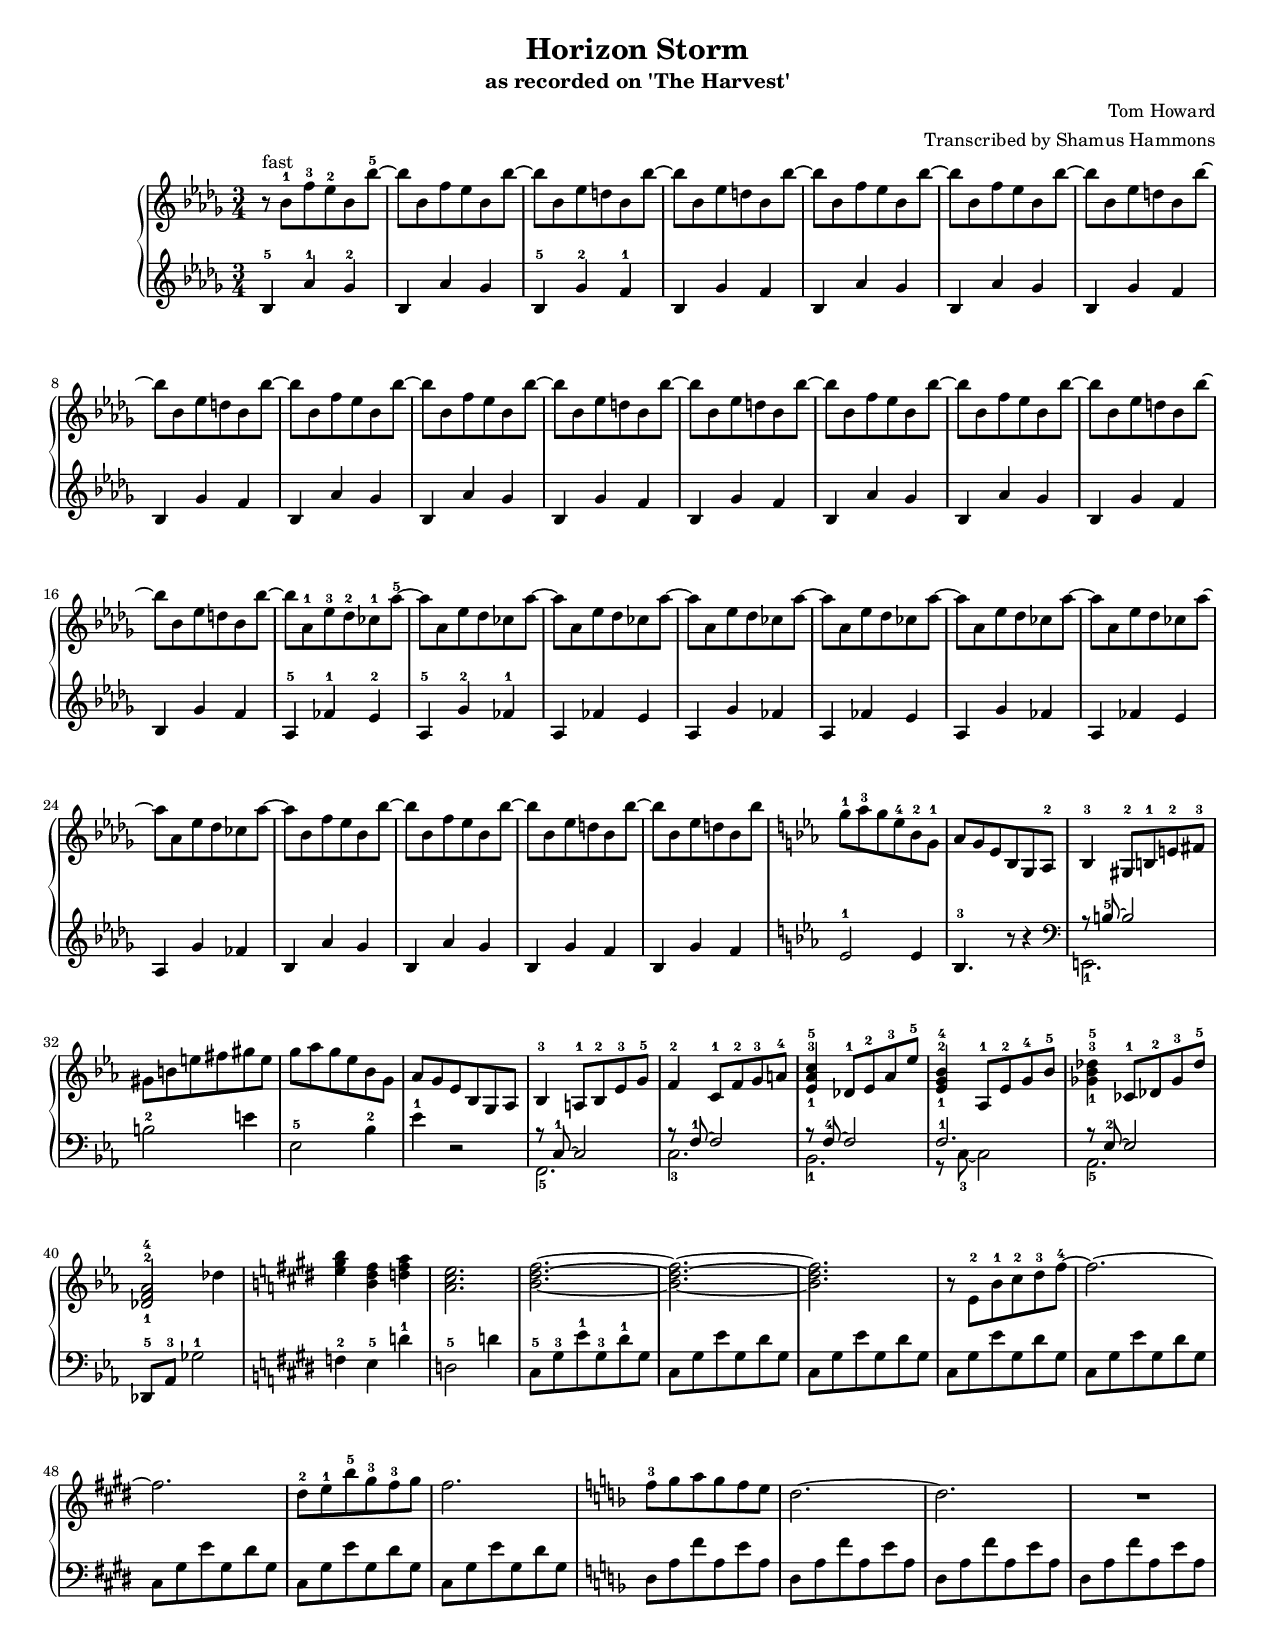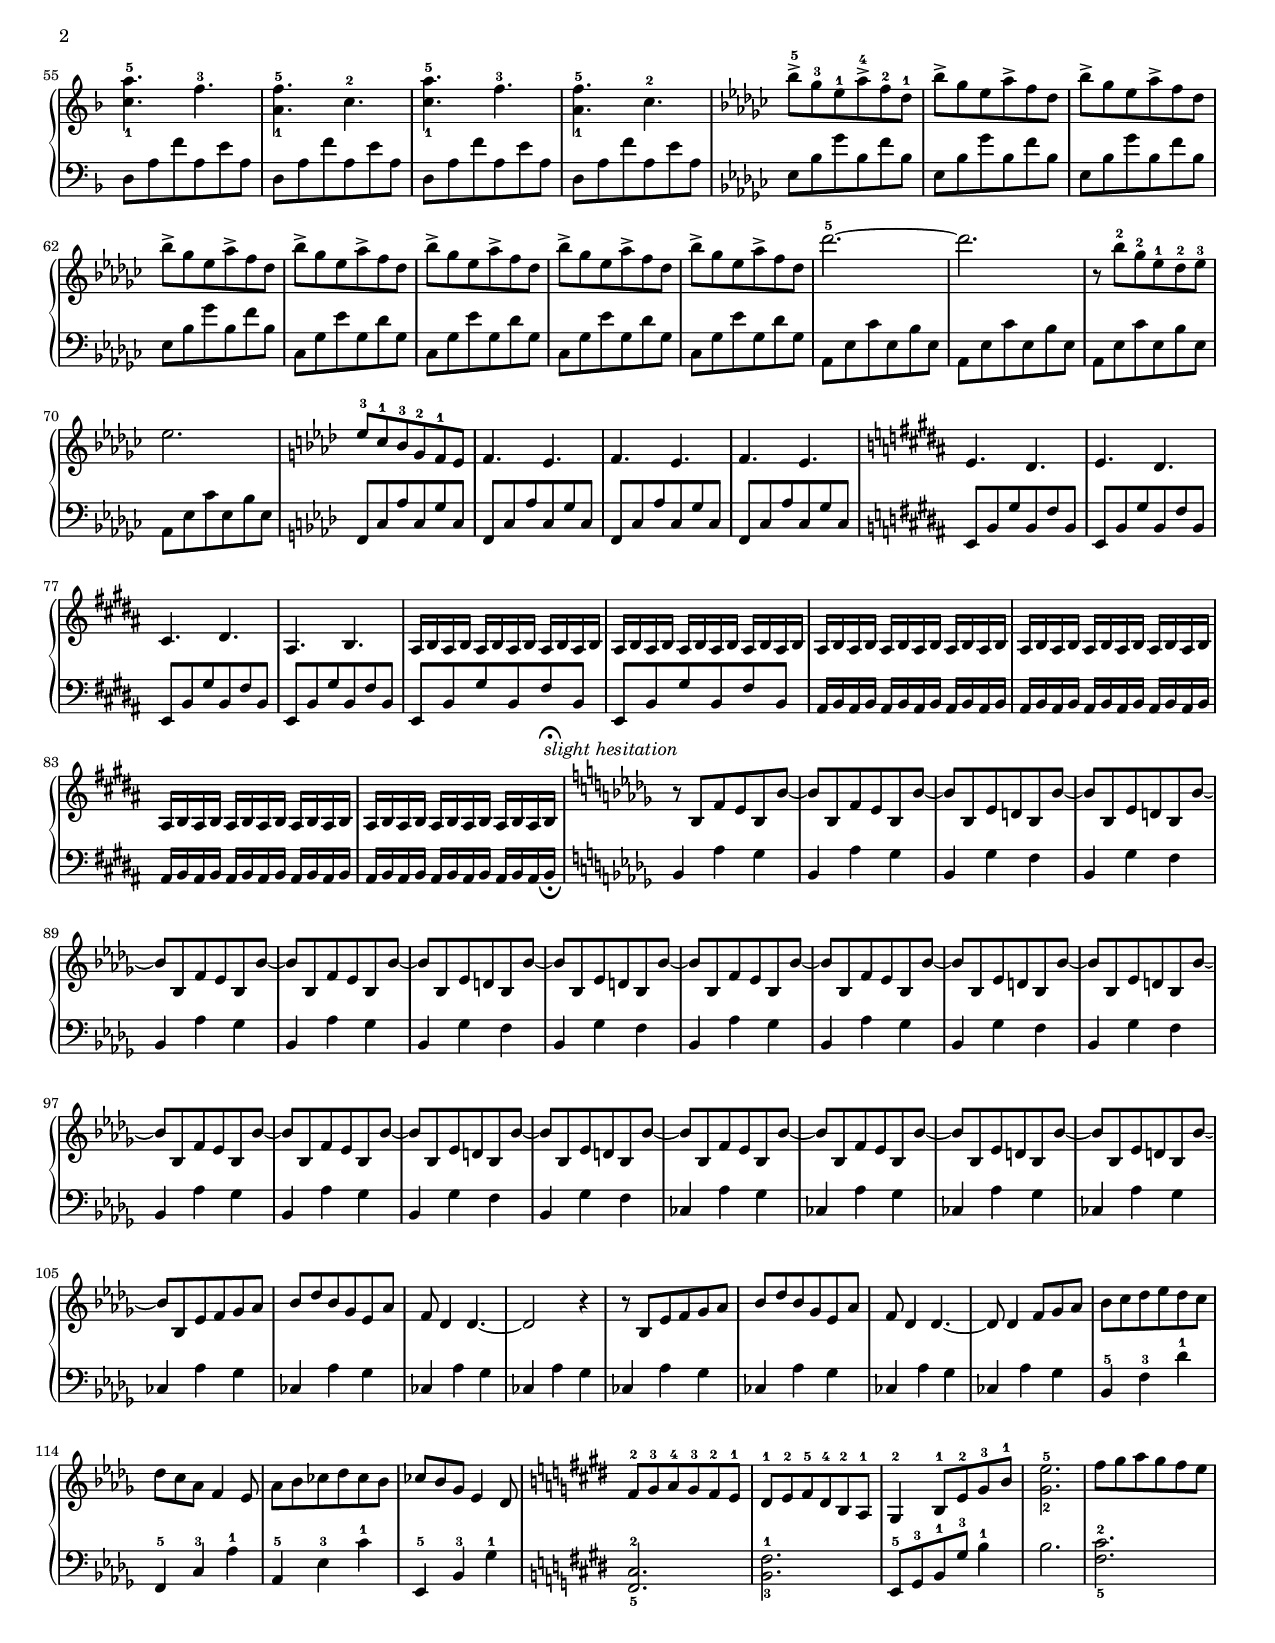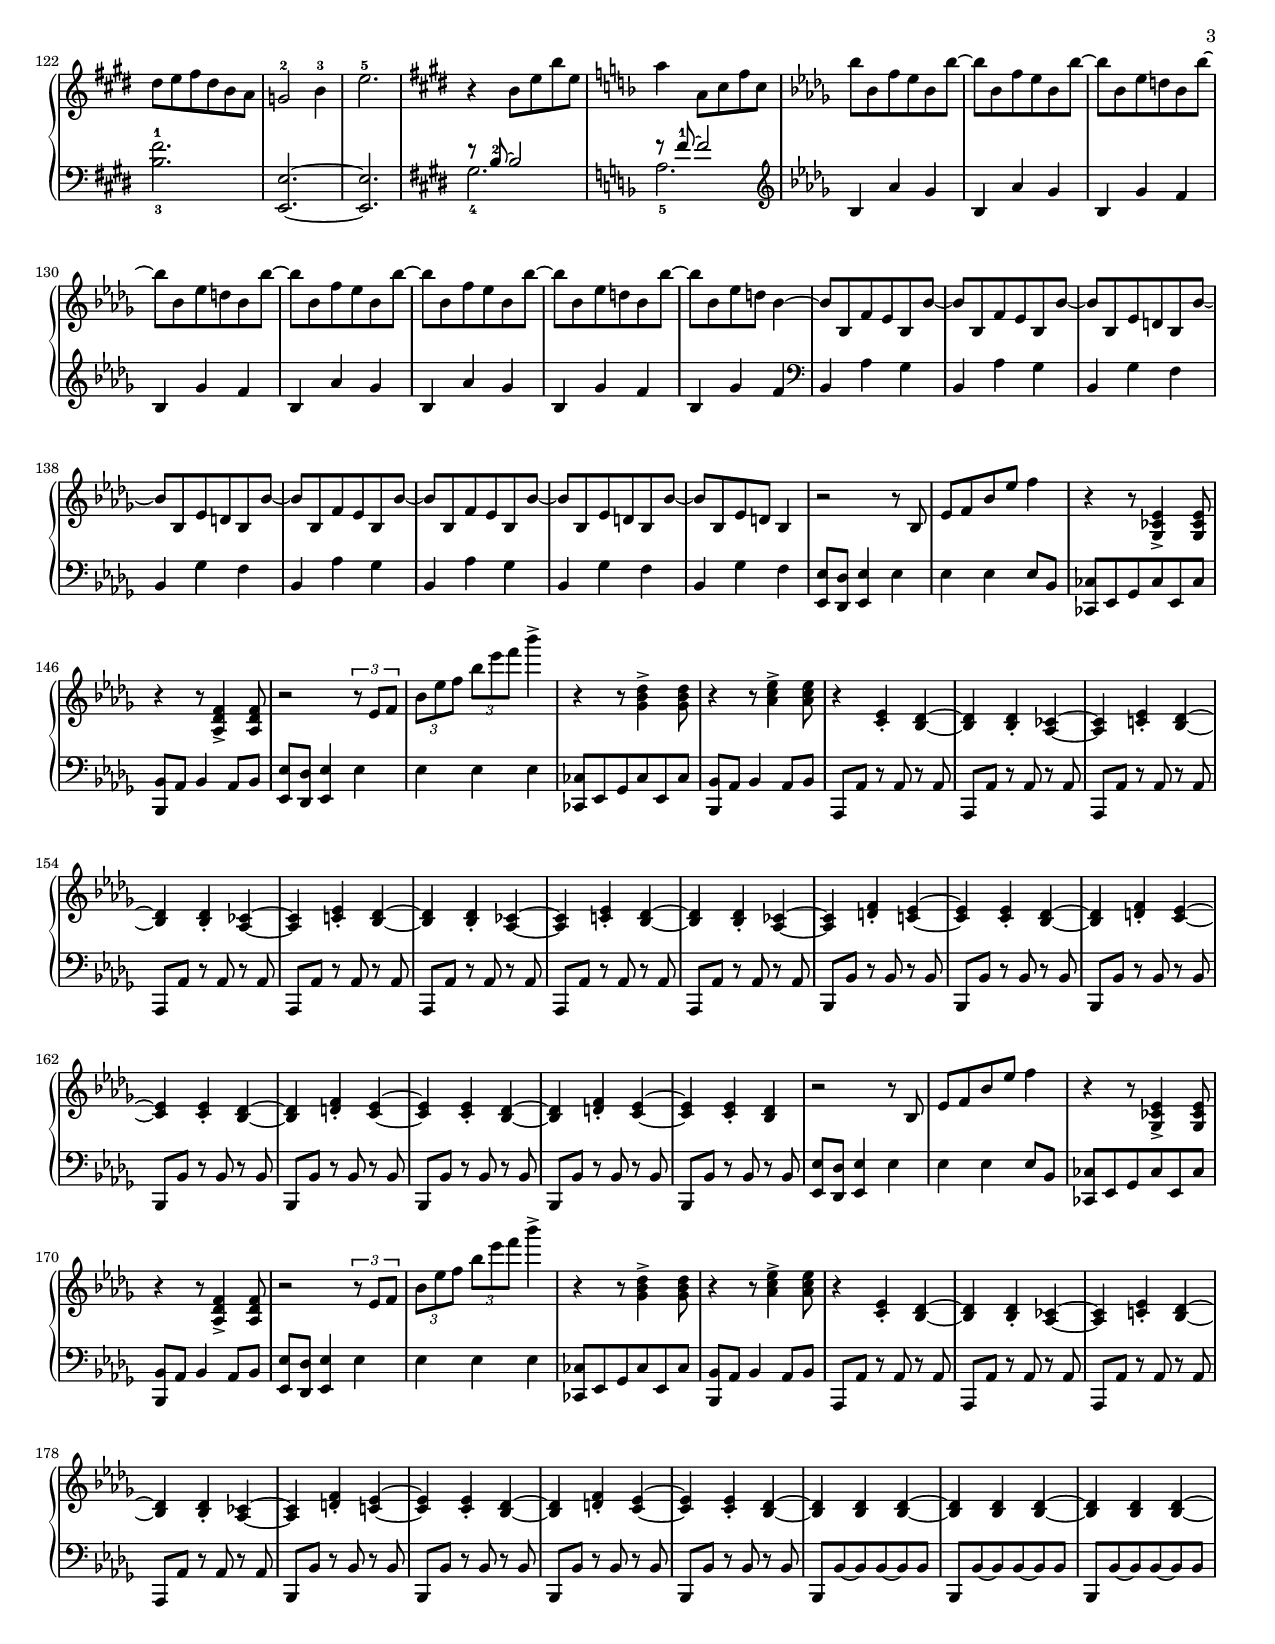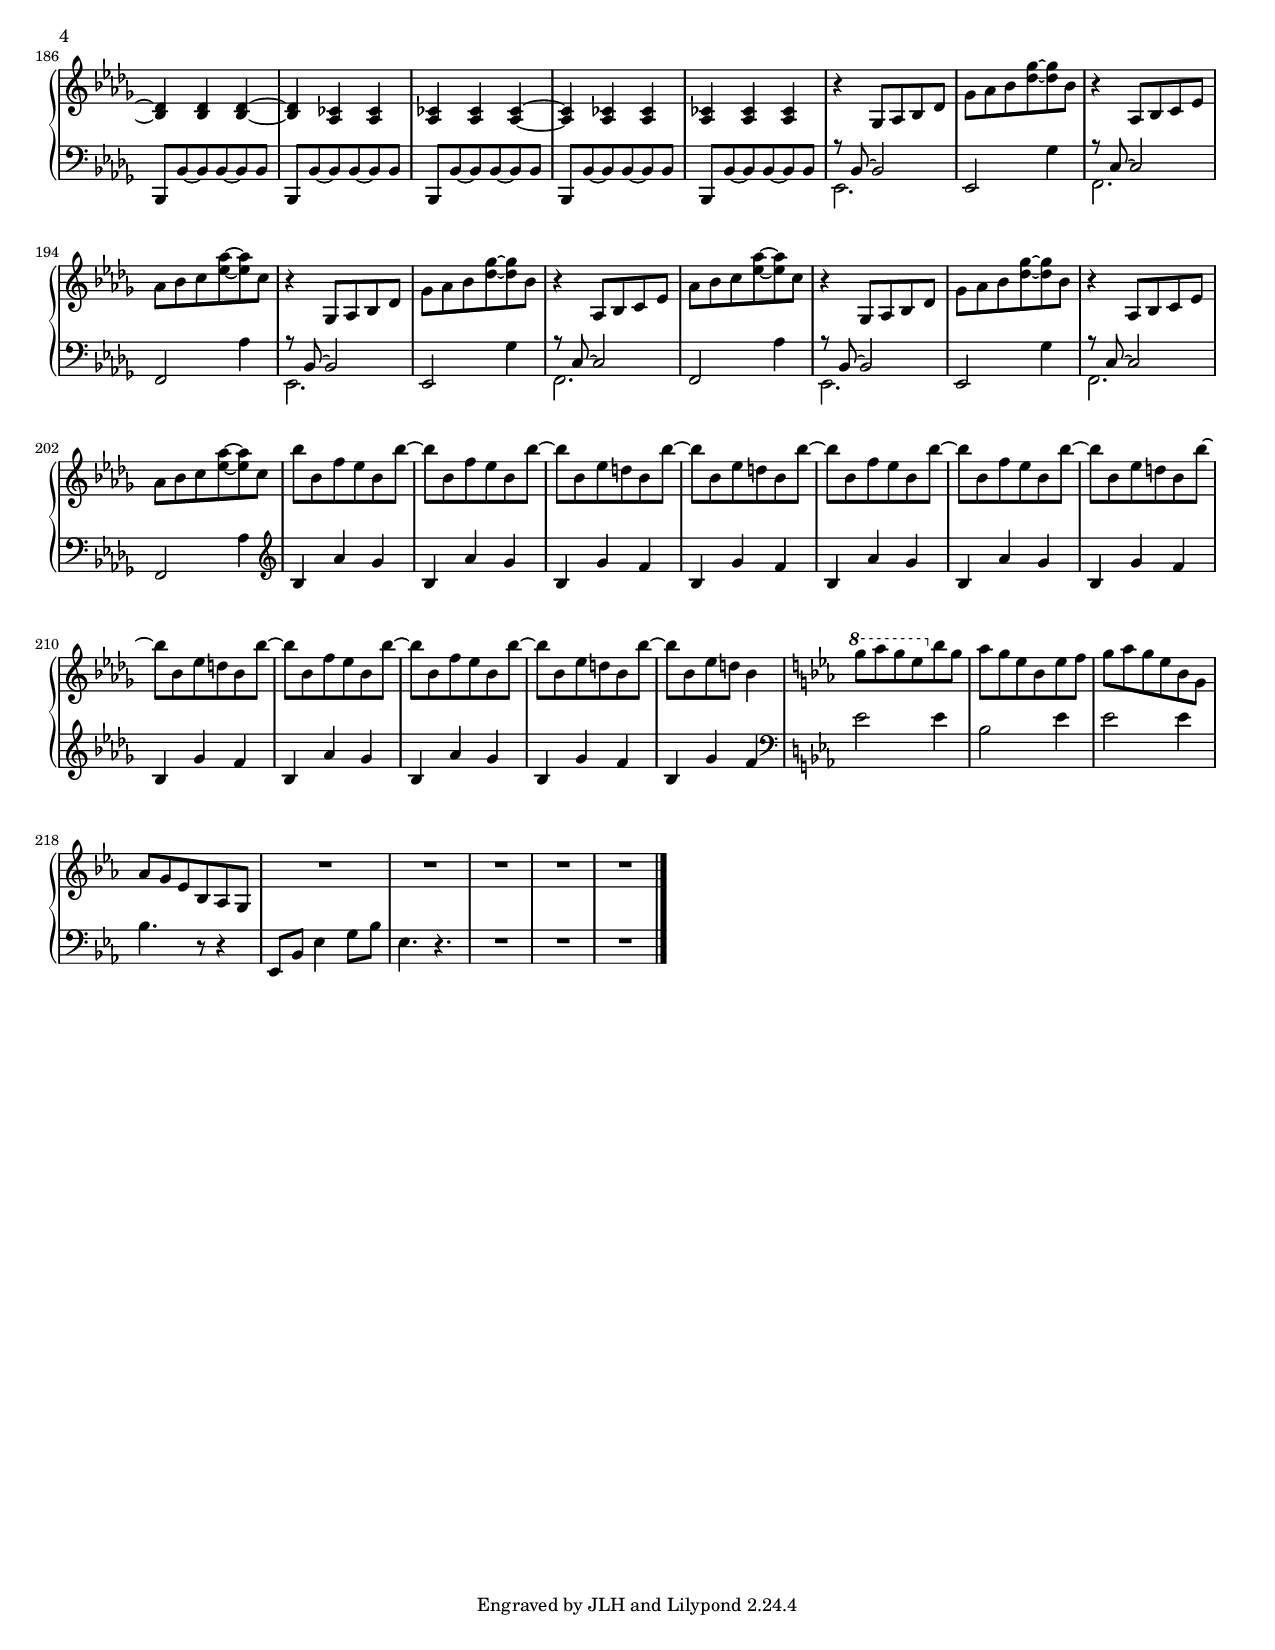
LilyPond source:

\include "english.ly"  % English note names, for cryin' out loud...

\version "2.16.0"

#(set-default-paper-size "letter")
#(set-global-staff-size 16)

%flat = \markup { \raise #0.4 \smaller \musicglyph #"accidentals--2" }
%sharp = \markup { \raise #0.6 \smaller \musicglyph #"accidentals-2" }
%textcodaysym = \markup { \hspace #1 \raise #1.1 \musicglyph #"scripts-coda"}

\header
{
	title    = "Horizon Storm"
	subtitle = "as recorded on 'The Harvest'"
	composer = "Tom Howard"
	arranger = "Transcribed by Shamus Hammons"
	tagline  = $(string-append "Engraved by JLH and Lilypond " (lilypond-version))
}

rightHand = \relative c''
{
%	\set Voice.autoBeaming = ##f
%	\set Staff.instrumentName = #"Lead vox"
	\clef G
	\key bf \minor
	\time 3/4

	r8^\markup { fast } bf-1 f'-3 ef-2 bf bf'-5 ~ |   % 1
	bf8 bf, f' ef bf bf' ~ |   % 2
	bf8 bf, ef d bf bf' ~ |   % 3
	bf8 bf, ef d bf bf' ~ |   % 4

	bf8 bf, f' ef bf bf' ~ |   % 5
	bf8 bf, f' ef bf bf' ~ |   % 6
	bf8 bf, ef d bf bf' ~ |   % 7
	bf8 bf, ef d bf bf' ~ |   % 8

	bf8 bf, f' ef bf bf' ~ |   % 9
	bf8 bf, f' ef bf bf' ~ |   % 10
	bf8 bf, ef d bf bf' ~ |   % 11
	bf8 bf, ef d bf bf' ~ |   % 12

	bf8 bf, f' ef bf bf' ~ |   % 13
	bf8 bf, f' ef bf bf' ~ |   % 14
	bf8 bf, ef d bf bf' ~ |   % 15
	bf8 bf, ef d bf bf' ~ |   % 16

	bf8 af,-1 ef'-3 df-2 cf-1 af'-5 ~ |   % 17
	af8 af, ef' df cf af' ~ |   % 18
	af8 af, ef' df cf af' ~ |   % 19
	af8 af, ef' df cf af' ~ |   % 20

	af8 af, ef' df cf af' ~ |   % 21
	af8 af, ef' df cf af' ~ |   % 22
	af8 af, ef' df cf af' ~ |   % 23
	af8 af, ef' df cf af' ~ |   % 24

	af8 bf, f' ef bf bf' ~ |   % 25
	bf8 bf, f' ef bf bf' ~ |   % 26
	bf8 bf, ef d bf bf' ~ |   % 27
	bf8 bf, ef d bf bf' |   % 28

	\key ef \major

	g8-1 af-3 g ef-4 bf-2 g-1 |   % 29
	af8 g ef bf g af-2 |   % 30
%Is this notated correctly? Not so sure...
	bf4-3 gs8-2 b-1 e-2 fs-3 |   % 31
	gs8 b e fs gs e |   % 32

	g8 af g ef bf g |   % 33
	af8 g ef bf g af |   % 34
	bf4-3 a8-1 bf-2 ef-3 g-5 |   % 35
	f4-2 c8-1 f-2 g-3 a-4 |   % 36

	<c-5 af-3 ef-1>4 df,8-1 ef-2 af-3 ef'-5 |   % 37
	<bf-4 g-2 ef-1>4 af,8-1 ef'-2 g-4 bf-5 |   % 38
	<df-5 bf-3 gf-1>4 cf,8-1 df-2 gf-3 df'-5 |   % 39
	<af-4 f-2 df-1>2 df4 |   % 40

	\key cs \minor

	<b' gs e>4 <fs ds b> <a fs d> |   % 41
	<e cs a>2. |   % 42

	<fs ds b>2. ~ |   % 43
	<fs ds b>2. ~ |   % 44
	<fs ds b>2. |   % 45
	r8 e,-2 b'-1 cs-2 ds-3 fs-4 ~ |   % 46

	fs2. ~ |   % 47
	fs2. |   % 48
	ds8-2 e-1 b'-5 gs-3 fs-3 gs |   % 49
	fs2. |   % 50

	\key d \minor

	f8-3 g a g f e |   % 51
	d2. ~ |   % 52
	d2. |   % 53
	R2. |   % 54

	<a'-5 c,-1>4. f4.-3 |   % 55
	<f-5 a,-1>4. c4.-2 |   % 56
	<a'-5 c,-1>4. f4.-3 |   % 57
	<f-5 a,-1>4. c4.-2 |   % 58

	\key ef \minor

	bf'8->-5 gf-3 ef-1 af->-4 f-2 df-1 |   % 59
	bf'8-> gf ef af-> f df |   % 60
	bf'8-> gf ef af-> f df |   % 61
	bf'8-> gf ef af-> f df |   % 62

	bf'8-> gf ef af-> f df |   % 63
	bf'8-> gf ef af-> f df |   % 64
	bf'8-> gf ef af-> f df |   % 65
	bf'8-> gf ef af-> f df |   % 66

	df'2.-5 ~ |   % 67
	df2. |   % 68
	r8 bf-2 gf-2 ef-1 df-2 ef-3 |   % 69
	ef2. |   % 70

	\key af \major

	ef8-3 c-1 bf-3 g-2 f-1 ef |   % 71
	f4. ef |   % 72
	f4. ef |   % 73
	f4. ef |   % 74

	\key b \major

	e4. ds |   % 75
	e4. ds |   % 76
	cs4. ds |   % 77
	as4. b |   % 78

	as16 b as b as b as b as b as b |   % 79
	as16 b as b as b as b as b as b |   % 80
	as16 b as b as b as b as b as b |   % 81
	as16 b as b as b as b as b as b |   % 82

	as16 b as b as b as b as b as b |   % 83
	as16 b as b as b as b as b as b^\fermata^\markup { \italic { slight hesitation } } |   % 84

	\key bf \minor

	r8 bf f' ef bf bf' ~ |   % 85
	bf8 bf, f' ef bf bf' ~ |   % 86
	bf8 bf, ef d bf bf' ~ |   % 87
	bf8 bf, ef d bf bf' ~ |   % 88

	bf8 bf, f' ef bf bf' ~ |   % 89
	bf8 bf, f' ef bf bf' ~ |   % 90
	bf8 bf, ef d bf bf' ~ |   % 91
	bf8 bf, ef d bf bf' ~ |   % 92

	bf8 bf, f' ef bf bf' ~ |   % 93
	bf8 bf, f' ef bf bf' ~ |   % 94
	bf8 bf, ef d bf bf' ~ |   % 95
	bf8 bf, ef d bf bf' ~ |   % 96

	bf8 bf, f' ef bf bf' ~ |   % 97
	bf8 bf, f' ef bf bf' ~ |   % 98
	bf8 bf, ef d bf bf' ~ |   % 99
	bf8 bf, ef d bf bf' ~ |   % 100

	bf8 bf, f' ef bf bf' ~ |   % 101
	bf8 bf, f' ef bf bf' ~ |   % 102
	bf8 bf, ef d bf bf' ~ |   % 103
	bf8 bf, ef d bf bf' ~ |   % 104

	bf8 bf, ef f gf af |   % 105
	bf8 df bf gf ef af |   % 106
	f8 df4 df4. ~ |   % 107
	df2 r4 |   % 108

	r8 bf ef f gf af |   % 109
	bf8 df bf gf ef af |   % 110
	f8 df4 df4. ~ |   % 111
	df8 df4 f8 gf af |   % 112

	bf8 c df ef df c |   % 113
	df8 c af f4 ef8 |   % 114
	af8 bf cf df cf bf |   % 115
	cf8 bf gf ef4 df8 |   % 116

	\key e \major

	fs8-2 gs-3 a-4 gs-3 fs-2 e-1 |   % 117
	ds8-1 e-2 fs-5 ds-4 b-2 a-1 |   % 118
	gs4-2 b8-1 e-2 gs-3 b-1 |   % 119
	<e-5 gs,-2>2. |   % 120

	fs8 gs a gs fs e |   % 121
	ds8 e fs ds b a |   % 122
	g2-2 b4-3 |   % 123
	e2.-5 |   % 124

	\key cs \minor  % Redundant, but oh well...

	r4 b8 e b' e, |   % 125

	\key d \minor

	a4 a,8 c f c |   % 126

	\key bf \minor

	bf'8 bf, f' ef bf bf' ~ |   % 127
	bf8 bf, f' ef bf bf' ~ |   % 128
	bf8 bf, ef d bf bf' ~ |   % 129
	bf8 bf, ef d bf bf' ~ |   % 130

	bf8 bf, f' ef bf bf' ~ |   % 131
	bf8 bf, f' ef bf bf' ~ |   % 132
	bf8 bf, ef d bf bf' ~ |   % 133
	bf8 bf, ef d bf4 ~ |   % 134

	bf8 bf, f' ef bf bf' ~ |   % 135
	bf8 bf, f' ef bf bf' ~ |   % 136
	bf8 bf, ef d bf bf' ~ |   % 137
	bf8 bf, ef d bf bf' ~ |   % 138

	bf8 bf, f' ef bf bf' ~ |   % 139
	bf8 bf, f' ef bf bf' ~ |   % 140
	bf8 bf, ef d bf bf' ~ |   % 141
	bf8 bf, ef d bf4 |   % 142

	r2 r8 bf |   % 143
	ef8 f bf ef f4 |   % 144
	r4 r8 <ef, cf gf>4-> <ef cf gf>8 |   % 145
	r4 r8 <f df af>4-> <f df af>8 |   % 146

	r2 \times 2/3 { r8 ef f } |   % 147
	\times 2/3 { bf [ ef f ] } \times 2/3 { bf [ ef f ] } bf4-> |   % 148
	r4 r8 <df,, bf gf>4-> <df bf gf>8 |   % 149
	r4 r8 <ef c af>4-> <ef c af>8 |   % 150

	r4 <ef, c>-. <df bf> ~ |   % 151
	<df bf>4 <df bf>-. <cf af> ~ |   % 152
	<cf af>4 <ef c>-. <df bf> ~ |   % 153
	<df bf>4 <df bf>-. <cf af> ~ |   % 154

	<cf af>4 <ef c>-. <df bf> ~ |   % 155
	<df bf>4 <df bf>-. <cf af> ~ |   % 156
	<cf af>4 <ef c>-. <df bf> ~ |   % 157
	<df bf>4 <df bf>-. <cf af> ~ |   % 158

	<cf af>4 <f d>-. <ef c> ~ |   % 159
	<ef c>4 <ef c>-. <df bf> ~ |   % 160
	<df bf>4 <f d>-. <ef c> ~ |   % 161
	<ef c>4 <ef c>-. <df bf> ~ |   % 162

	<df bf>4 <f d>-. <ef c> ~ |   % 163
	<ef c>4 <ef c>-. <df bf> ~ |   % 164
	<df bf>4 <f d>-. <ef c> ~ |   % 165
	<ef c>4 <ef c>-. <df bf> |   % 166

	r2 r8 bf |   % 167
	ef8 f bf ef f4 |   % 168
	r4 r8 <ef, cf gf>4-> <ef cf gf>8 |   % 169
	r4 r8 <f df af>4-> <f df af>8 |   % 170

	r2 \times 2/3 { r8 ef f } |   % 171
	\times 2/3 { bf [ ef f ] } \times 2/3 { bf [ ef f ] } bf4-> |   % 172
	r4 r8 <df,, bf gf>4-> <df bf gf>8 |   % 173
	r4 r8 <ef c af>4-> <ef c af>8 |   % 174

	r4 <ef, c>-. <df bf> ~ |   % 175
	<df bf>4 <df bf>-. <cf af> ~ |   % 176
	<cf af>4 <ef c>-. <df bf> ~ |   % 177
	<df bf>4 <df bf>-. <cf af> ~ |   % 178

	<cf af>4 <f d>-. <ef c> ~ |   % 179
	<ef c>4 <ef c>-. <df bf> ~ |   % 180
	<df bf>4 <f d>-. <ef c> ~ |   % 181
	<ef c>4 <ef c>-. <df bf> ~ |   % 182

	<df bf>4 <df bf> <df bf> ~ |   % 183
	<df bf>4 <df bf> <df bf> ~ |   % 184
	<df bf>4 <df bf> <df bf> ~ |   % 185
	<df bf>4 <df bf> <df bf> ~ |   % 186

	<df bf>4 <cf af> <cf af> |   % 187
	<cf af>4 <cf af> <cf af> ~ |   % 188
	<cf af>4 <cf af> <cf af> |   % 189
	<cf af>4 <cf af> <cf af> |   % 190

	r4 gf8 af bf df |   % 191
	gf af bf <gf' df> ~ <gf df> bf, |   % 192
	r4 af,8 bf c ef |   % 193
	af bf c <af' ef> ~ <af ef> c, |   % 194

	r4 gf,8 af bf df |   % 195
	gf af bf <gf' df> ~ <gf df> bf, |   % 196
	r4 af,8 bf c ef |   % 197
	af bf c <af' ef> ~ <af ef> c, |   % 198

	r4 gf,8 af bf df |   % 199
	gf af bf <gf' df> ~ <gf df> bf, |   % 200
	r4 af,8 bf c ef |   % 201
	af bf c <af' ef> ~ <af ef> c, |   % 202

	bf'8 bf, f' ef bf bf' ~ |   % 203
	bf8 bf, f' ef bf bf' ~ |   % 204
	bf8 bf, ef d bf bf' ~ |   % 205
	bf8 bf, ef d bf bf' ~ |   % 206

	bf8 bf, f' ef bf bf' ~ |   % 207
	bf8 bf, f' ef bf bf' ~ |   % 208
	bf8 bf, ef d bf bf' ~ |   % 209
	bf8 bf, ef d bf bf' ~ |   % 210

	bf8 bf, f' ef bf bf' ~ |   % 211
	bf8 bf, f' ef bf bf' ~ |   % 212
	bf8 bf, ef d bf bf' ~ |   % 213
	bf8 bf, ef d bf4 |   % 214

	\key ef \major

	\ottava #1
	g''8 af g ef
	\ottava #0
	bf g |   % 215
	af8 g ef bf ef f |   % 216
	g8 af g ef bf g |   % 217
	af8 g ef bf af g |  % 218

	R2. R2. R2. R2. R2.
	\bar "|."
}

leftHand = \relative c'
{
%	\set Voice.autoBeaming = ##f
%	\set Staff.instrumentName = #"Lead vox"
	\clef G
	\key bf \minor
	\time 3/4

	bf4-5 af'-1 gf-2 |   % 1
	bf,4 af' gf |   % 2
	bf,4-5 gf'-2 f-1 |   % 3
	bf,4 gf' f |   % 4

	bf,4 af' gf |   % 5
	bf,4 af' gf |   % 6
	bf,4 gf' f |   % 7
	bf,4 gf' f |   % 8

	bf,4 af' gf |   % 9
	bf,4 af' gf |   % 10
	bf,4 gf' f |   % 11
	bf,4 gf' f |   % 12

	bf,4 af' gf |   % 13
	bf,4 af' gf |   % 14
	bf,4 gf' f |   % 15
	bf,4 gf' f |   % 16

	af,4-5 ff'-1 ef-2 |   % 17
	af,4-5 gf'-2 ff-1 |   % 18
	af,4 ff' ef |   % 19
	af,4 gf' ff |   % 20

	af,4 ff' ef |   % 21
	af,4 gf' ff |   % 22
	af,4 ff' ef |   % 23
	af,4 gf' ff |   % 24

	bf,4 af' gf |   % 25
	bf,4 af' gf |   % 26
	bf,4 gf' f |   % 27
	bf,4 gf' f |   % 28

	\key ef \major

	ef2-1 ef4 |   % 29
	bf4.-3 r8 r4 |   % 30

	\clef F

%	e,,8-1 ~ <e b'-5> ~ <e b'>2 |   % 31
	<< { r8 b-5 ~ b2 } \\ e,,2.-1 >> |   % 31
	b''2-2 e4 |   % 32

	ef,2-5 bf'4-2 |   % 33
	ef4-1 r2 |   % 34
	<< { r8 c,-1 ~ c2 } \\ f,2.-5 >> |   % 35
	<< { r8 f'-1 ~ f2 } \\ c2.-3 >> |   % 36

	<< { r8 f-4 ~ f2 } \\ bf,2.-1 >> |   % 37
	<< f'2.-1 \\ { r8 c-3 ~ c2 } >> |   % 38
	<< { r8 ef-2 ~ ef2 } \\ af,2.-5 >> |   % 39
	df,8-5 af'-3 gf'2-1 |   % 40

	\key cs \minor

	f4-2 e-5 d'-1 |   % 41
	d,2-5 d'4 |   % 42

	cs,8-5 gs'-3 e'-1 gs,-3 ds'-1 gs, |   % 43
	cs,8 gs' e' gs, ds' gs, |   % 44
	cs,8 gs' e' gs, ds' gs, |   % 45
	cs,8 gs' e' gs, ds' gs, |   % 46

	cs,8 gs' e' gs, ds' gs, |   % 47
	cs,8 gs' e' gs, ds' gs, |   % 48
	cs,8 gs' e' gs, ds' gs, |   % 49
	cs,8 gs' e' gs, ds' gs, |   % 50

	\key d \minor

	d8 a' f' a, e' a, |   % 51
	d,8 a' f' a, e' a, |   % 52
	d,8 a' f' a, e' a, |   % 53
	d,8 a' f' a, e' a, |   % 54

	d,8 a' f' a, e' a, |   % 55
	d,8 a' f' a, e' a, |   % 56
	d,8 a' f' a, e' a, |   % 57
	d,8 a' f' a, e' a, |   % 58

	\key ef \minor

	ef8 bf' gf' bf, f' bf, |   % 59
	ef,8 bf' gf' bf, f' bf, |   % 60
	ef,8 bf' gf' bf, f' bf, |   % 61
	ef,8 bf' gf' bf, f' bf, |   % 62

	cf,8 gf' ef' gf, df' gf, |   % 63
	cf,8 gf' ef' gf, df' gf, |   % 64
	cf,8 gf' ef' gf, df' gf, |   % 65
	cf,8 gf' ef' gf, df' gf, |   % 66

	af,8 ef' cf' ef, bf' ef, |   % 67
	af,8 ef' cf' ef, bf' ef, |   % 68
	af,8 ef' cf' ef, bf' ef, |   % 69
	af,8 ef' cf' ef, bf' ef, |   % 70

	\key af \major

	f,8 c' af' c, g' c, |   % 71
	f,8 c' af' c, g' c, |   % 72
	f,8 c' af' c, g' c, |   % 73
	f,8 c' af' c, g' c, |   % 74

	\key b \major

	e,8 b' gs' b, fs' b, |   % 75
	e,8 b' gs' b, fs' b, |   % 76
	e,8 b' gs' b, fs' b, |   % 77
	e,8 b' gs' b, fs' b, |   % 78

	e,8 b' gs' b, fs' b, |   % 79
	e,8 b' gs' b, fs' b, |   % 80
	as16 b as b as b as b as b as b |   % 81
	as16 b as b as b as b as b as b |   % 82

	as16 b as b as b as b as b as b |   % 83
	as16 b as b as b as b as b as b_\fermata |   % 84

	\key bf \minor

	bf4 af' gf |   % 85
	bf,4 af' gf |   % 86
	bf,4 gf' f |   % 87
	bf,4 gf' f |   % 88

	bf,4 af' gf |   % 89
	bf,4 af' gf |   % 90
	bf,4 gf' f |   % 91
	bf,4 gf' f |   % 92

	bf,4 af' gf |   % 93
	bf,4 af' gf |   % 94
	bf,4 gf' f |   % 95
	bf,4 gf' f |   % 96

	bf,4 af' gf |   % 97
	bf,4 af' gf |   % 98
	bf,4 gf' f |   % 99
	bf,4 gf' f |   % 100

	cf4 af' gf |   % 101
	cf,4 af' gf |   % 102
	cf,4 af' gf |   % 103
	cf,4 af' gf |   % 104

	cf,4 af' gf |   % 105
	cf,4 af' gf |   % 106
	cf,4 af' gf |   % 107
	cf,4 af' gf |   % 108

	cf,4 af' gf |   % 109
	cf,4 af' gf |   % 110
	cf,4 af' gf |   % 111
	cf,4 af' gf |   % 112

	bf,4-5 f'-3 df'-1 |   % 113
	f,,4-5 c'-3 af'-1 |   % 114
	af,4-5 ef'-3 c'-1 |   % 115
	ef,,4-5 bf'-3 gf'-1 |   % 116

	\key e \major

	<cs,-2 fs,-5>2. |   % 117
	<fs-1 b,-3>2. |   % 118
	e,8-5 gs-3 b-1 gs'-3 b4-1 |   % 119
	b2. |   % 120

	<cs-2 fs,-5>2. |   % 121
	<fs-1 b,-3>2. |   % 122
	<e, e,>2. ~ |   % 123
	<e e,>2. |   % 124

	\key cs \minor

	<< { r8 b'-2 ~ b2 } \\ gs2.-4 >> |   % 125

	\key d \minor

	<< { r8 f'-1 ~ f2 } \\ a,2.-5 >> |   % 126

	\clef G
	\key bf \minor

	bf4 af' gf |   % 127
	bf,4 af' gf |   % 128
	bf,4 gf' f |   % 129
	bf,4 gf' f |   % 130

	bf,4 af' gf |   % 131
	bf,4 af' gf |   % 132
	bf,4 gf' f |   % 133
	bf,4 gf' f |   % 134

	\clef F

	bf,,4 af' gf |   % 135
	bf,4 af' gf |   % 136
	bf,4 gf' f |   % 137
	bf,4 gf' f |   % 138

	bf,4 af' gf |   % 139
	bf,4 af' gf |   % 140
	bf,4 gf' f |   % 141
	bf,4 gf' f |   % 142

	<ef ef,>8 <df df,> <ef ef,>4 ef |   % 143
	ef4 ef ef8 bf |   % 144
	<cf cf,>8 ef, gf cf ef, cf' |   % 145
	<bf bf,>8 af bf4 af8 bf |   % 146

	<ef ef,>8 <df df,> <ef ef,>4 ef |   % 147
	ef4 ef ef |   % 148
	<cf cf,>8 ef, gf cf ef, cf' |   % 149
	<bf bf,>8 af bf4 af8 bf |   % 150

	af,8 af' r af r af |   % 151
	af,8 af' r af r af |   % 152
	af,8 af' r af r af |   % 153
	af,8 af' r af r af |   % 154

	af,8 af' r af r af |   % 155
	af,8 af' r af r af |   % 156
	af,8 af' r af r af |   % 157
	af,8 af' r af r af |   % 158

	bf,8 bf' r bf r bf |   % 159
	bf,8 bf' r bf r bf |   % 160
	bf,8 bf' r bf r bf |   % 161
	bf,8 bf' r bf r bf |   % 162

	bf,8 bf' r bf r bf |   % 163
	bf,8 bf' r bf r bf |   % 164
	bf,8 bf' r bf r bf |   % 165
	bf,8 bf' r bf r bf |   % 166

	<ef ef,>8 <df df,> <ef ef,>4 ef |   % 167
	ef4 ef ef8 bf |   % 168
	<cf cf,>8 ef, gf cf ef, cf' |   % 169
	<bf bf,>8 af bf4 af8 bf |   % 170

	<ef ef,>8 <df df,> <ef ef,>4 ef |   % 171
	ef4 ef ef |   % 172
	<cf cf,>8 ef, gf cf ef, cf' |   % 173
	<bf bf,>8 af bf4 af8 bf |   % 174

	af,8 af' r af r af |   % 175
	af,8 af' r af r af |   % 176
	af,8 af' r af r af |   % 177
	af,8 af' r af r af |   % 178

	bf,8 bf' r bf r bf |   % 179
	bf,8 bf' r bf r bf |   % 180
	bf,8 bf' r bf r bf |   % 181
	bf,8 bf' r bf r bf |   % 182

	bf,8 bf' ~ bf bf ~ bf bf |   % 183
	bf,8 bf' ~ bf bf ~ bf bf |   % 184
	bf,8 bf' ~ bf bf ~ bf bf |   % 185
	bf,8 bf' ~ bf bf ~ bf bf |   % 186

	bf,8 bf' ~ bf bf ~ bf bf |   % 187
	bf,8 bf' ~ bf bf ~ bf bf |   % 188
	bf,8 bf' ~ bf bf ~ bf bf |   % 189
	bf,8 bf' ~ bf bf ~ bf bf |   % 190

	<< { r8 bf8 ~ bf2 } \\ ef,2. >> |   % 191
	ef2 gf'4 |   % 192
	<< { r8 c,8 ~ c2 } \\ f,2. >> |   % 193
	f2 af'4 |   % 194

	<< { r8 bf,8 ~ bf2 } \\ ef,2. >> |   % 195
	ef2 gf'4 |   % 196
	<< { r8 c,8 ~ c2 } \\ f,2. >> |   % 197
	f2 af'4 |   % 198

	<< { r8 bf,8 ~ bf2 } \\ ef,2. >> |   % 199
	ef2 gf'4 |   % 200
	<< { r8 c,8 ~ c2 } \\ f,2. >> |   % 201
	f2 af'4 |   % 202

	\clef G

	bf4 af' gf |   % 203
	bf,4 af' gf |   % 204
	bf,4 gf' f |   % 205
	bf,4 gf' f |   % 206

	bf,4 af' gf |   % 207
	bf,4 af' gf |   % 208
	bf,4 gf' f |   % 209
	bf,4 gf' f |   % 210

	bf,4 af' gf |   % 211
	bf,4 af' gf |   % 212
	bf,4 gf' f |   % 213
	bf,4 gf' f |   % 214

	\clef F
	\key ef \major

	ef2 ef4 |   % 215
	bf2 ef4 |   % 216
	ef2 ef4 |   % 217
	bf4.r8 r4 |   % 218

	ef,,8 bf' ef4 g8 bf |   % 219
	ef,4. r | % 220
	R2. | % 221
	R2. | % 222
	R2. | % 223

	\bar "|."
}


\score
{
%	<<
		\new PianoStaff = "solo"
		<<
			\new Staff = Right { \new Voice = "right" \rightHand }
			\new Staff = Left { \new Voice = "left" \leftHand }
		>>
%	>>
	\layout {
%		ragged-last-bottom = ##t
		ragged-last = ##t
	}
}
